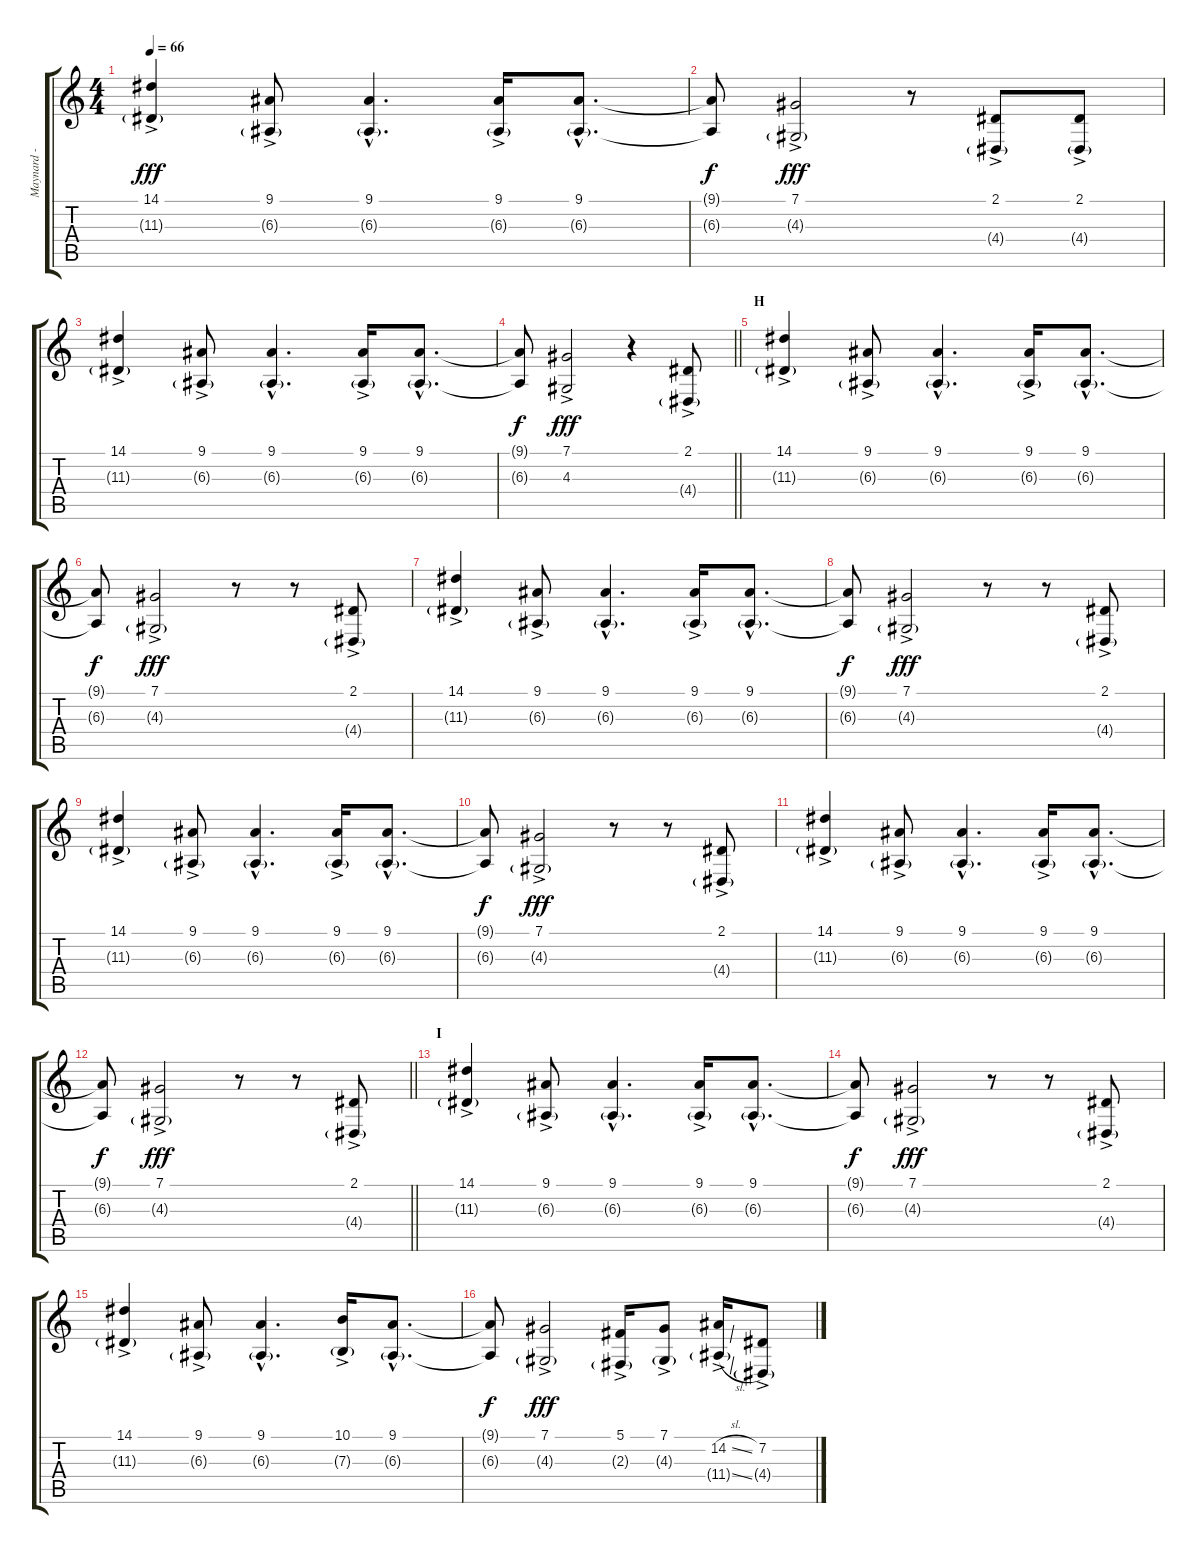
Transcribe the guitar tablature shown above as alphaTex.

\track ("Maynard - Lead Vocals" "Maynard - ") {instrument fx4atmosphere}
\staff {score tabs}
\tuning (Db4 Ab3 E3 B2 Gb2 Db2) {hide}
\ts (4 4)
\tempo 66
\clef g2
\ks c
(14.1{ac} 11.3{g ac}).4{dy fff} (9.1{ac} 6.3{g ac}).8 (9.1{hac} 6.3{g hac}).4{d} (9.1{ac} 6.3{g ac}).16 (9.1{hac} 6.3{g hac}).8{d} |
(9.1{t} 6.3{t}).8{dy f} (7.1{ac} 4.3{g ac}).2{dy fff} r.8 (2.1{ac} 4.4{g ac}).8 (2.1{ac} 4.4{g ac}).8 |
(14.1{ac} 11.3{g ac}).4 (9.1{ac} 6.3{g ac}).8 (9.1{hac} 6.3{g hac}).4{d} (9.1{ac} 6.3{g ac}).16 (9.1{hac} 6.3{g hac}).8{d} |
\barLineRight lightlight
(9.1{t} 6.3{t}).8{dy f} (7.1{ac} 4.3{ac}).2{dy fff} r.4 (2.1{ac} 4.4{g ac}).8 |
\section ("" "H")
(14.1{ac} 11.3{g ac}).4 (9.1{ac} 6.3{g ac}).8 (9.1{hac} 6.3{g hac}).4{d} (9.1{ac} 6.3{g ac}).16 (9.1{hac} 6.3{g hac}).8{d} |
(9.1{t} 6.3{t}).8{dy f} (7.1{ac} 4.3{g ac}).2{dy fff} r.8 r.8 (2.1{ac} 4.4{g ac}).8 |
(14.1{ac} 11.3{g ac}).4 (9.1{ac} 6.3{g ac}).8 (9.1{hac} 6.3{g hac}).4{d} (9.1{ac} 6.3{g ac}).16 (9.1{hac} 6.3{g hac}).8{d} |
(9.1{t} 6.3{t}).8{dy f} (7.1{ac} 4.3{g ac}).2{dy fff} r.8 r.8 (2.1{ac} 4.4{g ac}).8 |
(14.1{ac} 11.3{g ac}).4 (9.1{ac} 6.3{g ac}).8 (9.1{hac} 6.3{g hac}).4{d} (9.1{ac} 6.3{g ac}).16 (9.1{hac} 6.3{g hac}).8{d} |
(9.1{t} 6.3{t}).8{dy f} (7.1{ac} 4.3{g ac}).2{dy fff} r.8 r.8 (2.1{ac} 4.4{g ac}).8 |
(14.1{ac} 11.3{g ac}).4 (9.1{ac} 6.3{g ac}).8 (9.1{hac} 6.3{g hac}).4{d} (9.1{ac} 6.3{g ac}).16 (9.1{hac} 6.3{g hac}).8{d} |
\barLineRight lightlight
(9.1{t} 6.3{t}).8{dy f} (7.1{ac} 4.3{g ac}).2{dy fff} r.8 r.8 (2.1{ac} 4.4{g ac}).8 |
\section ("" "I")
(14.1{ac} 11.3{g ac}).4 (9.1{ac} 6.3{g ac}).8 (9.1{hac} 6.3{g hac}).4{d} (9.1{ac} 6.3{g ac}).16 (9.1{hac} 6.3{g hac}).8{d} |
(9.1{t} 6.3{t}).8{dy f} (7.1{ac} 4.3{g ac}).2{dy fff} r.8 r.8 (2.1{ac} 4.4{g ac}).8 |
(14.1{ac} 11.3{g ac}).4 (9.1{ac} 6.3{g ac}).8 (9.1{hac} 6.3{g hac}).4{d} (10.1{ac} 7.3{g ac}).16 (9.1{hac} 6.3{g hac}).8{d} |
(9.1{t} 6.3{t}).8{dy f} (7.1{ac} 4.3{g ac}).2{dy fff} (5.1{ac} 2.3{g ac}).16 (7.1{ac} 4.3{g ac}).8 (14.2{sl ac} 11.4{sl g ac}).16 (7.2{ac} 4.4{g ac}).8
